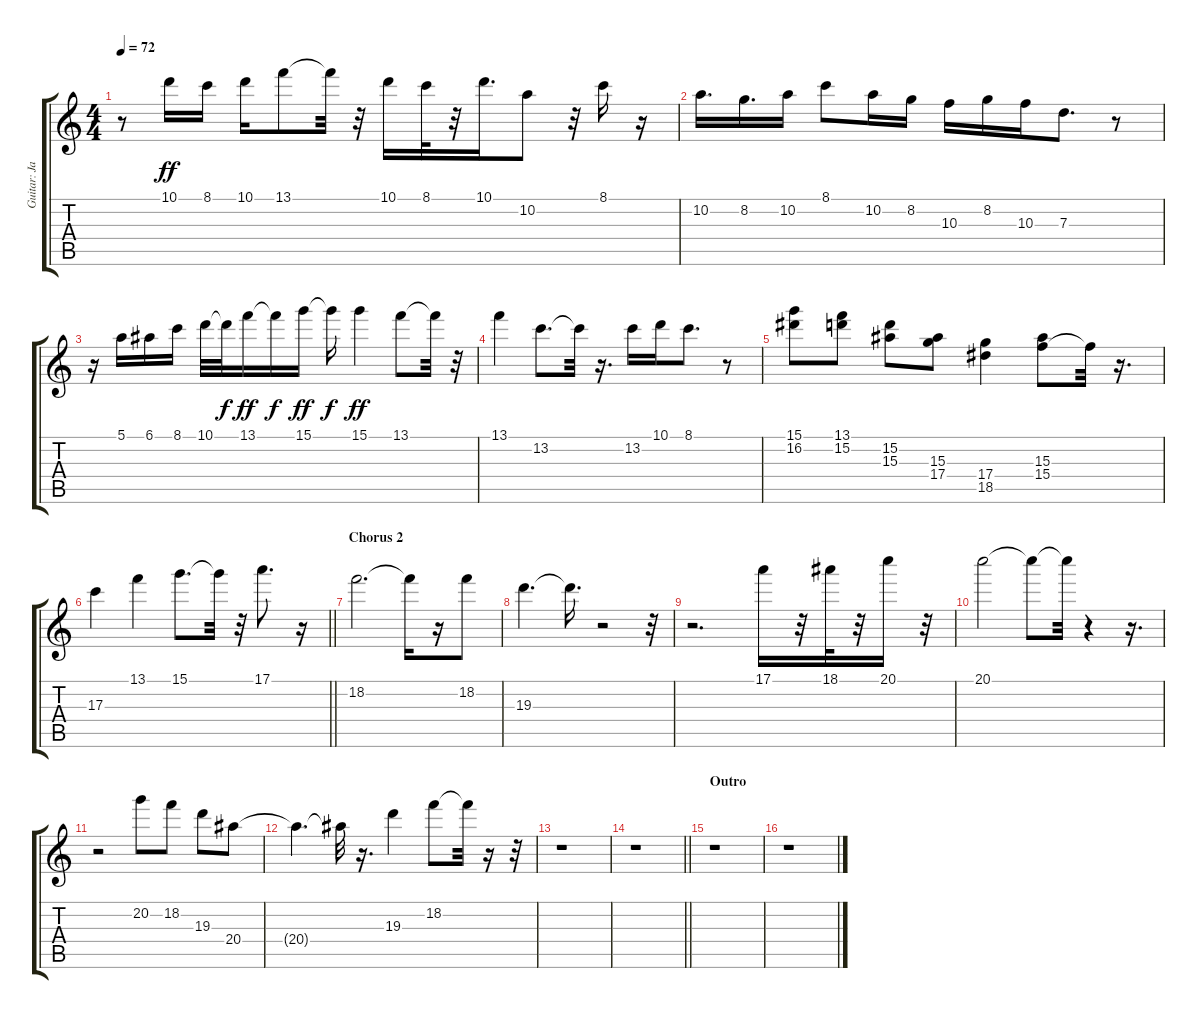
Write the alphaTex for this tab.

\track ("Guitar: James Griffin" "Guitar: Ja") {instrument distortionguitar}
\staff {score tabs}
\tuning (E4 B3 G3 D3 A2 E2) {hide}
\ts (4 4)
\tempo 72
\clef g2
\ks c
r.8{dy ff} 10.1.16 8.1.16 10.1.16 13.1.8 13.1{t}.32 r.32 10.1.16 8.1.32 r.32 10.1.16{d} 10.2.8 r.32 8.1.16 r.16 |
10.2.16{d} 8.2.16{d} 10.2.16 8.1.8 10.2.16 8.2.16 10.3.16 8.2.16 10.3.16 7.3.8{d} r.8 |
r.16 5.1.16 6.1.16 8.1.16 10.1.32 10.1{t}.32{dy f} 13.1.16{dy ff} 13.1{t}.16{dy f} 15.1.16{dy ff} 15.1{t}.16{dy f} 15.1.4{dy ff} 13.1.8 13.1{t}.32 r.32 |
13.1.4 13.2.8{d} 13.2{t}.32 r.16{d} 13.2.16 10.1.16 8.1.8{d} r.8 |
(15.1 16.2).8 (13.1 15.2).8 (15.2 15.3).8 (15.3 17.4).8 (17.4 18.5).4 (15.3 15.4).8 15.4{t}.32 r.16{d} |
\barLineRight lightlight
17.3.4 13.1.4 15.1.8{d} 15.1{t}.32 r.32 17.1.8{d} r.16 |
\section ("" "Chorus 2")
18.2.2{d} 18.2{t}.16 r.16 18.2.8 |
19.3.4{d} 19.3{t}.16{d} r.2 r.32 |
r.2{d} 17.1.16 r.32 18.1.32 r.32 20.1.16 r.32 |
20.1.2 20.1{t}.8 20.1{t}.32 r.4 r.16{d} |
r.2 20.2.8 18.2.8 19.3.8 20.4.8 |
20.4{t}.4{d} 20.4{t}.32 r.16{d} 19.3.4 18.2.8 18.2{t}.32 r.16 r.32 |
r.1 |
\barLineRight lightlight
r.1 |
\section ("" "Outro")
r.1 |
r.1
